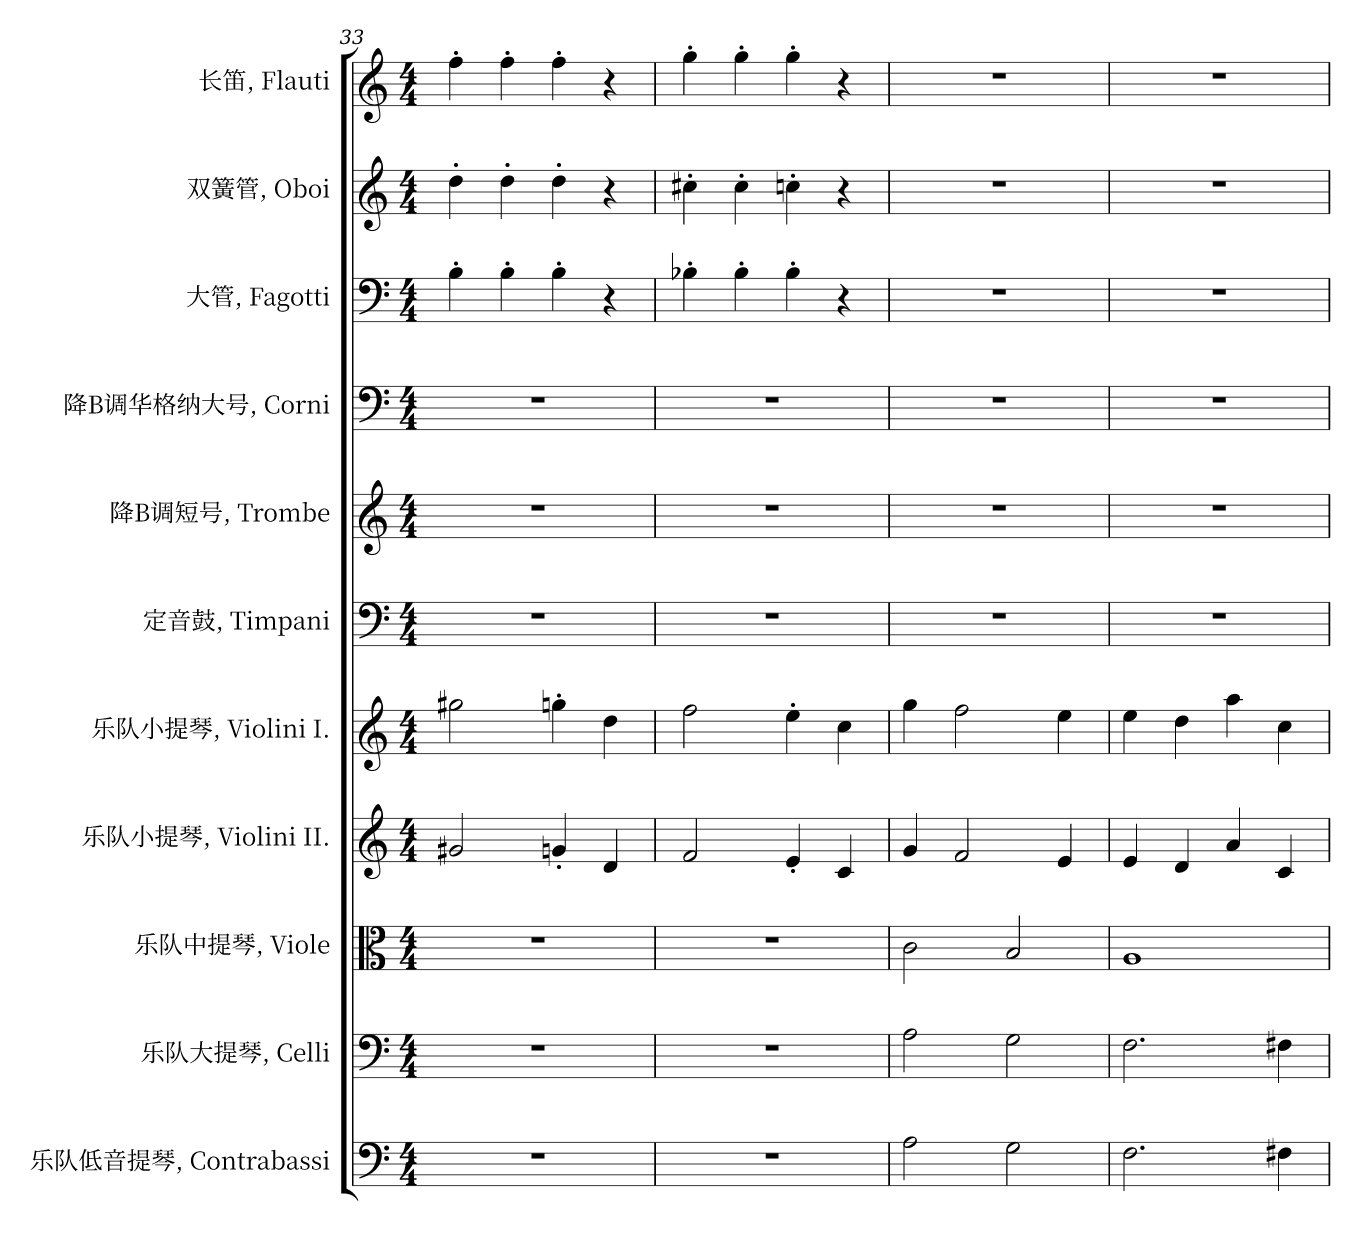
**kern	**kern	**kern	**kern	**kern	**kern	**kern	**kern	**kern	**kern	**kern
*part11	*part10	*part9	*part8	*part7	*part6	*part5	*part4	*part3	*part2	*part1
*staff11	*staff10	*staff9	*staff8	*staff7	*staff6	*staff5	*staff4	*staff3	*staff2	*staff1
*I"乐队低音提琴, Contrabassi	*I"乐队大提琴, Celli	*I"乐队中提琴, Viole	*I"乐队小提琴, Violini II.	*I"乐队小提琴, Violini I.	*I"定音鼓, Timpani	*I"降B调短号, Trombe	*I"降B调华格纳大号, Corni	*I"大管, Fagotti	*I"双簧管, Oboi	*I"长笛, Flauti
*I'Cbs.	*	*	*	*	*I'Timp.	*	*	*	*I'Ob.	*I'Fl.
*clefF4	*clefF4	*clefC3	*clefG2	*clefG2	*clefF4	*clefG2	*clefF4	*clefF4	*clefG2	*clefG2
*ITrd7c12	*	*	*	*	*	*ITrd1c2	*ITrd1c2	*	*	*
*k[]	*k[]	*k[]	*k[]	*k[]	*k[]	*k[b-e-]	*k[b-e-]	*k[]	*k[]	*k[]
*M4/4	*M4/4	*M4/4	*M4/4	*M4/4	*M4/4	*M4/4	*M4/4	*M4/4	*M4/4	*M4/4
=33	=33	=33	=33	=33	=33	=33	=33	=33	=33	=33
1r	1r	1r	2g#X/	2gg#X\	1r	1r	1r	4B'\	4dd'\	4ff'\
.	.	.	.	.	.	.	.	4B'\	4dd'\	4ff'\
.	.	.	4gn'/	4ggn'\	.	.	.	4B'\	4dd'\	4ff'\
.	.	.	4d/	4dd\	.	.	.	4r	4r	4r
=34	=34	=34	=34	=34	=34	=34	=34	=34	=34	=34
1r	1r	1r	2f/	2ff\	1r	1r	1r	4B-X'\	4cc#X'\	4gg'\
.	.	.	.	.	.	.	.	4B-'\	4cc#'\	4gg'\
.	.	.	4e'/	4ee'\	.	.	.	4B-'\	4ccn'\	4gg'\
.	.	.	4c/	4cc\	.	.	.	4r	4r	4r
!!LO:PB:g=z
=35	=35	=35	=35	=35	=35	=35	=35	=35	=35	=35
2AA\	2A\	2c\	4g/	4gg\	1r	1r	1r	1r	1r	1r
.	.	.	2f/	2ff\	.	.	.	.	.	.
2GG\	2G\	2B/	.	.	.	.	.	.	.	.
.	.	.	4e/	4ee\	.	.	.	.	.	.
=36	=36	=36	=36	=36	=36	=36	=36	=36	=36	=36
2.FF\	2.F\	1A	4e/	4ee\	1r	1r	1r	1r	1r	1r
.	.	.	4d/	4dd\	.	.	.	.	.	.
.	.	.	4a/	4aa\	.	.	.	.	.	.
4FF#X\	4F#X\	.	4c/	4cc\	.	.	.	.	.	.
=	=	=	=	=	=	=	=	=	=	=
*-	*-	*-	*-	*-	*-	*-	*-	*-	*-	*-
